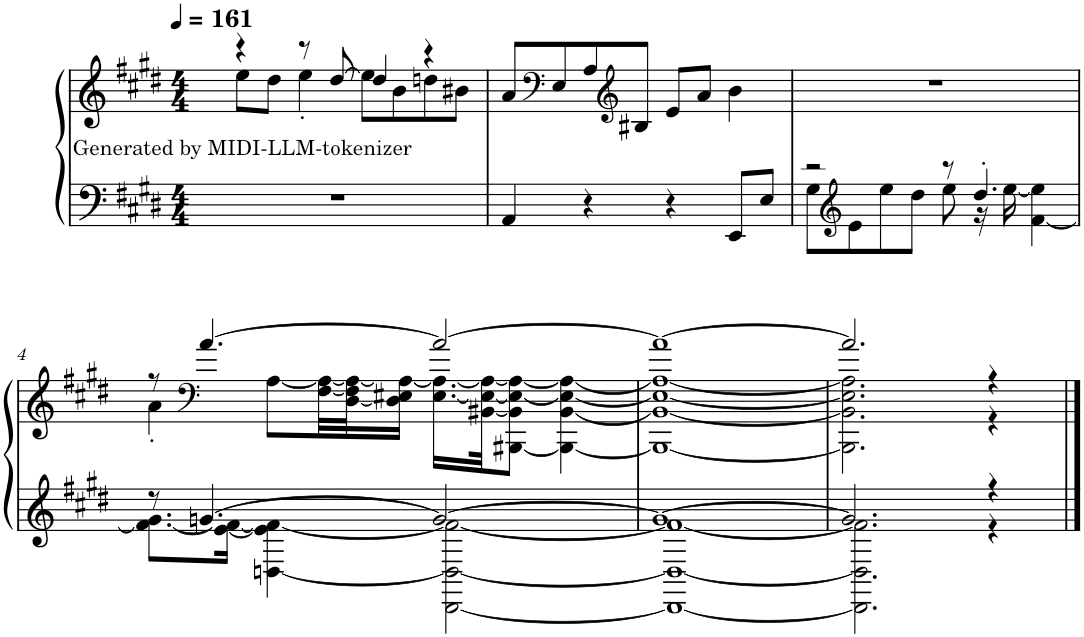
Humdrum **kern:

**kern	**kern	**text
*part1	*part1	*part1
*staff2	*staff1	*staff1
*I"Piano	*	*
*I'Pno.	*	*
*clefF4	*clefG2	*
*k[f#c#g#d#]	*k[f#c#g#d#]	*
*M4/4	*M4/4	*
*MM161	*MM161	*
=1	=1	=1
!	!	!LO:LY:b
*	*^	*
1r	4r	8ee\L	Generated by MIDI-LLM-tokenizer
.	.	8dd#\J	.
.	8r	4ee'\	.
.	[8dd#/	.	.
.	4dd#/]	8ee\L	.
.	.	8b\	.
.	4r	8ddn\	.
.	.	8b#X\J	.
*	*v	*v	*
=2	=2	=2
4AA/	8a/L	.
*	*clefF4	*
.	8E/	.
4r	8A/	.
*	*clefG2	*
.	8B#X/J	.
4r	8e/L	.
.	8a/J	.
8EE/L	4b\	.
8E/J	.	.
=3	=3	=3
*^	*	*
2r	8G#\L	1r	.
*clefG2	*	*	*
.	8e\	.	.
.	8ee\	.	.
.	8dd#\J	.	.
8r	8ee\	.	.
4.dd#'/	16r	.	.
.	[16ee\	.	.
.	[4f#\ 4ee\]	.	.
!!LO:LB:g=z
=4	=4	=4	=4
*	*	*^	*
8r	8.f#\_ 8.g#\L	8r	4a'\	.
*	*	*clefF4	*	*
[4.gn/	.	[4.a/	.	.
.	[16e\ 16f#\_Jk	.	.	.
.	[4Dn\ 4e\] 4f#\_	.	[8A\L	.
.	.	.	[32F#\ 32A\_LL	.
.	.	.	[32D#\ 32F#\] 32A\_J	.
.	.	.	16D#\] 16E#X\ 16A\_JJ	.
2g/_	[2DD#\ 2D\_ 2f#\_	2a/_	[16.E#\ 16.A\_LL	.
.	.	.	[32BB#X\ 32E#\_ 32A\_JK	.
.	.	.	[8BBB#X\ 8BB#\] 8E#\_ 8A\_J	.
.	.	.	4BBB#\_ [4BB#\ 4E#\_ 4A\_	.
=5	=5	=5	=5	=5
1g_	1DD#_ 1D_ 1f#_	1a_	1BBB#_ 1BB#_ 1E#_ 1A_	.
=6	=6	=6	=6	=6
2.g/]	2.DD#\] 2.D\] 2.f#\]	2.a/]	2.BBB#\] 2.BB#\] 2.E#\] 2.A\]	.
4r	4r	4r	4r	.
*v	*v	*	*	*
*	*v	*v	*
==	==	==
*-	*-	*-
